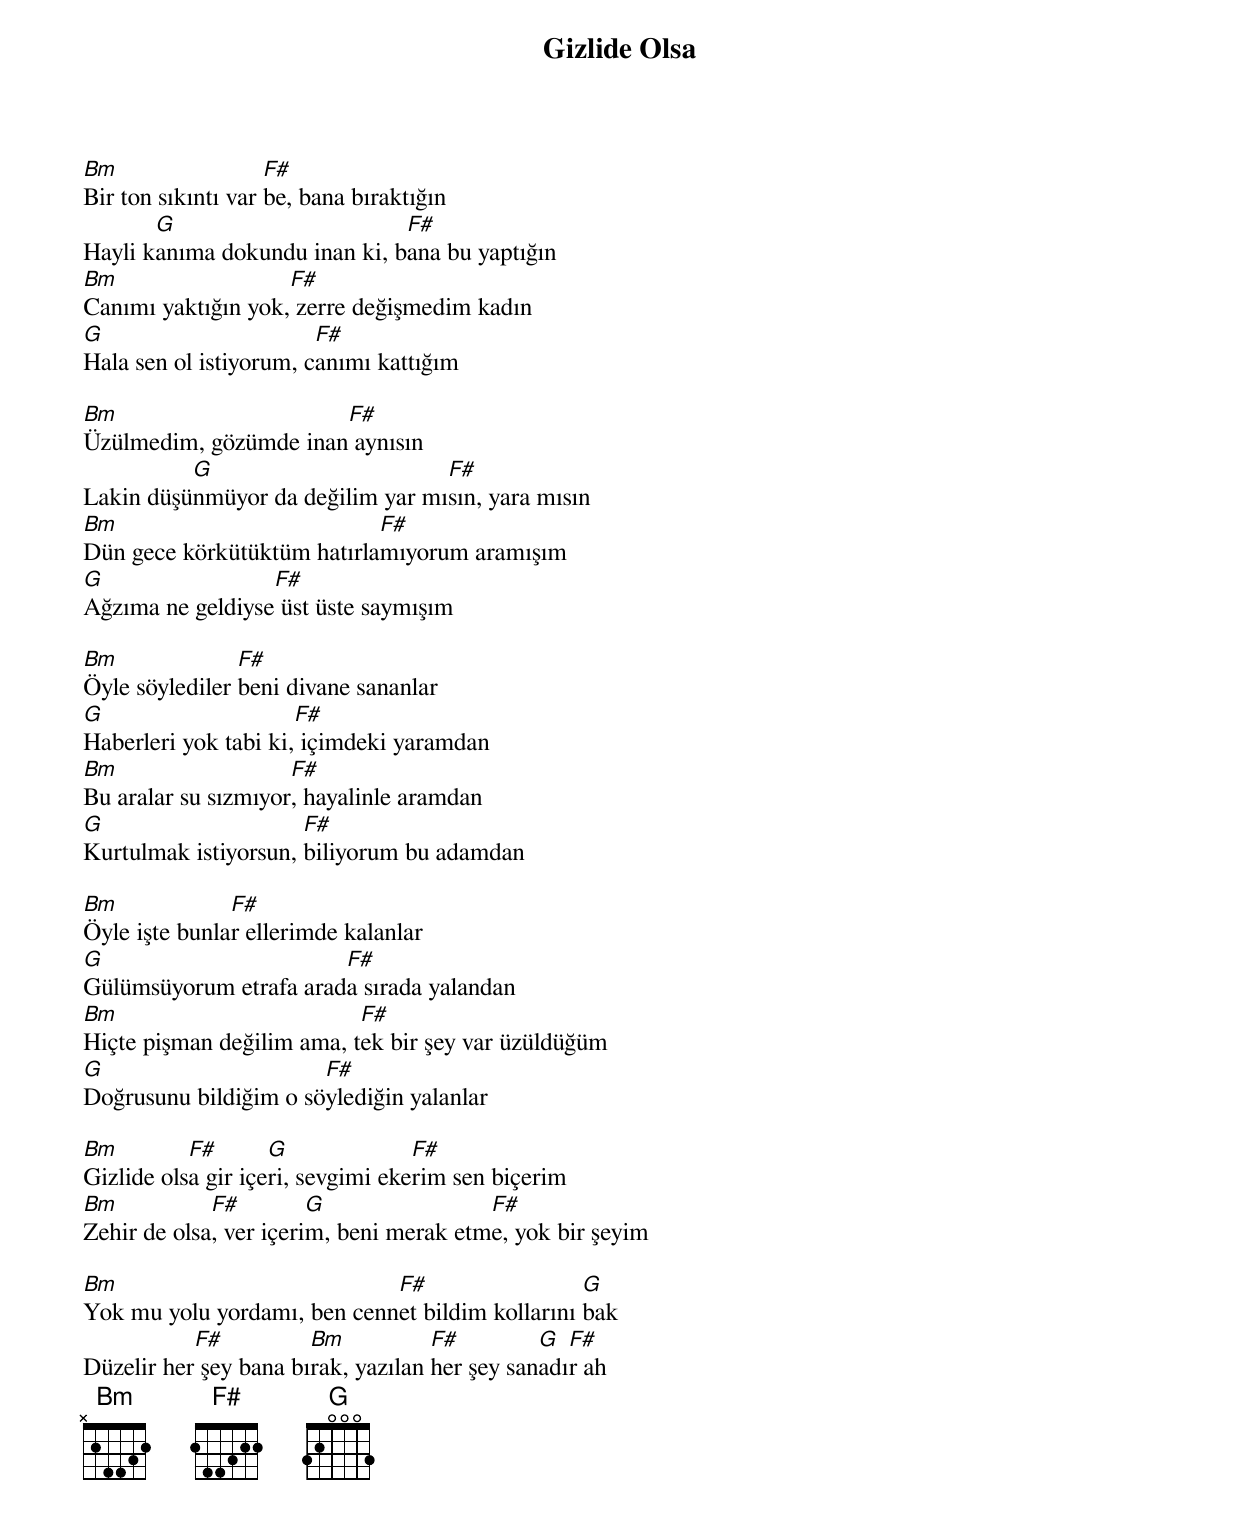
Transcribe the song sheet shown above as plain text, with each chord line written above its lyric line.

{title: Gizlide Olsa}
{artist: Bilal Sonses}

Bm                  F#
Bir ton sıkıntı var be, bana bıraktığın
       G                       F#
Hayli kanıma dokundu inan ki, bana bu yaptığın
Bm                  F#
Canımı yaktığın yok, zerre değişmedim kadın
G                       F#
Hala sen ol istiyorum, canımı kattığım

Bm                     F#
Üzülmedim, gözümde inan aynısın
          G                       F#
Lakin düşünmüyor da değilim yar mısın, yara mısın
Bm                          F#
Dün gece körkütüktüm hatırlamıyorum aramışım
G                 F#
Ağzıma ne geldiyse üst üste saymışım

Bm              F#
Öyle söylediler beni divane sananlar
G                     F#
Haberleri yok tabi ki, içimdeki yaramdan
Bm                   F#
Bu aralar su sızmıyor, hayalinle aramdan
G                     F#
Kurtulmak istiyorsun, biliyorum bu adamdan

Bm             F#
Öyle işte bunlar ellerimde kalanlar
G                       F#
Gülümsüyorum etrafa arada sırada yalandan
Bm                         F#
Hiçte pişman değilim ama, tek bir şey var üzüldüğüm
G                      F#
Doğrusunu bildiğim o söylediğin yalanlar

Bm         F#       G              F#
Gizlide olsa gir içeri, sevgimi ekerim sen biçerim
Bm           F#         G                F#
Zehir de olsa, ver içerim, beni merak etme, yok bir şeyim

Bm                           F#                  G
Yok mu yolu yordamı, ben cennet bildim kollarını bak
           F#          Bm           F#         G  F#
Düzelir her şey bana bırak, yazılan her şey sanadır ah
